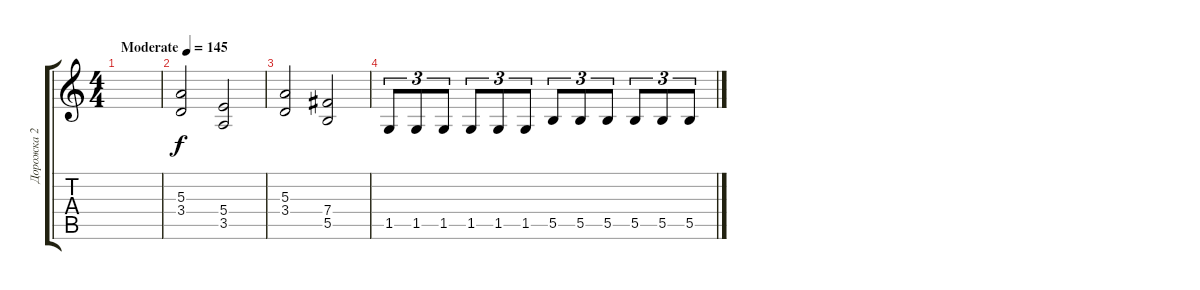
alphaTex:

\track ("Дорожка 2" "Дорожка 2") {instrument distortionguitar}
\staff {score tabs}
\tuning (Db4 Ab3 E3 B2 Gb2 B1) {hide}
\ts (4 4)
\tempo (145 "Moderate")
\clef g2
\ks c
|
(5.3 3.4).2 (5.4 3.5).2 |
(5.3 3.4).2 (7.4 5.5).2 |
1.5.8{tu (3 2)} 1.5.8{tu (3 2)} 1.5.8{tu (3 2)} 1.5.8{tu (3 2)} 1.5.8{tu (3 2)} 1.5.8{tu (3 2)} 5.5.8{tu (3 2)} 5.5.8{tu (3 2)} 5.5.8{tu (3 2)} 5.5.8{tu (3 2)} 5.5.8{tu (3 2)} 5.5.8{tu (3 2)}
